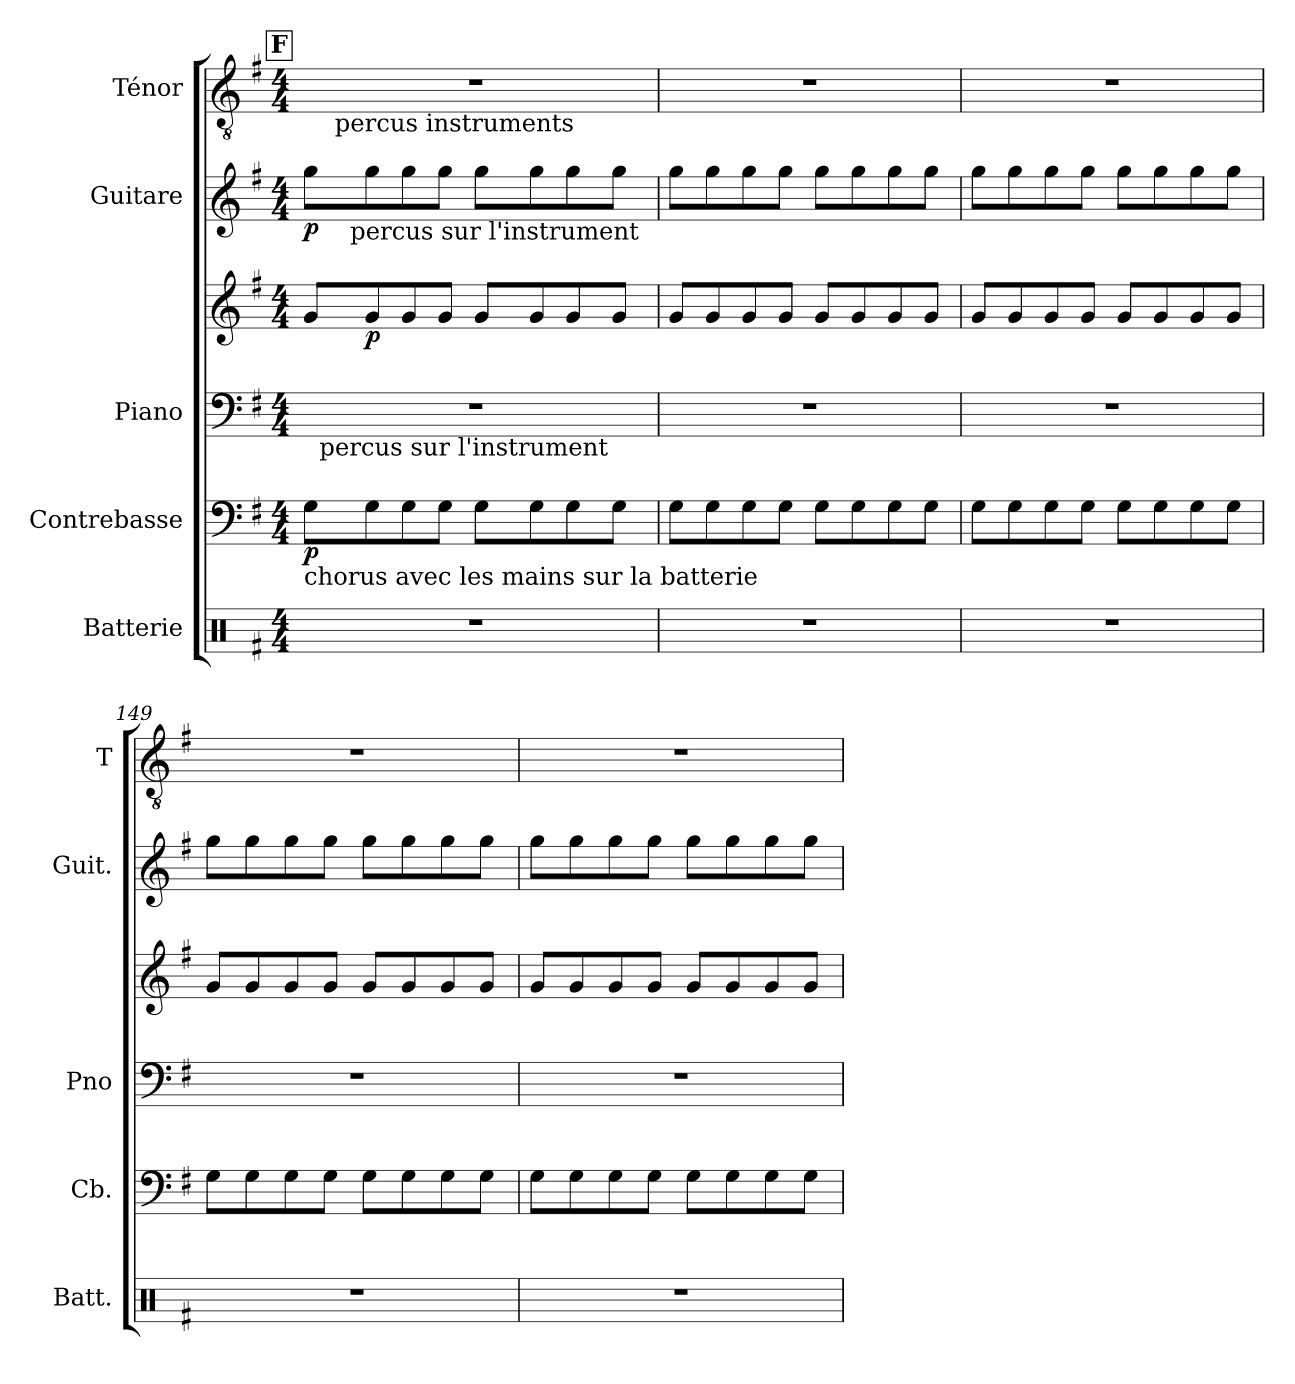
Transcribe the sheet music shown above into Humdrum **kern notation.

**kern	**kern	**dynam	**kern	**kern	**dynam	**kern	**dynam	**kern
*part5	*part4	*part4	*part3	*part3	*part3	*part2	*part2	*part1
*staff6	*staff5	*staff5	*staff4	*staff3	*staff3/4	*staff2	*staff2	*staff1
*I"Batterie	*I"Contrebasse	*	*I"Piano	*	*	*I"Guitare	*	*I"Ténor
*I'Batt.	*I'Cb.	*	*I'Pno	*	*	*I'Guit.	*	*I'T
*clefX	*clefF4	*	*clefF4	*clefG2	*	*clefG2	*	*clefGv2
*	*ITrd7c12	*	*	*	*	*ITrd7c12	*	*
*k[f#]	*k[f#]	*	*k[f#]	*k[f#]	*	*k[f#]	*	*k[f#]
*G:	*G:	*	*G:	*G:	*	*G:	*	*G:
*M4/4	*M4/4	*	*M4/4	*M4/4	*	*M4/4	*	*M4/4
!!LO:REH:place=s2:a:B:fs=11.2:t=F
=146	=146	=146	=146	=146	=146	=146	=146	=146
!	!LO:TX:b:t=chorus avec les mains sur la batterie	!	!	!	!	!	!	!
!	!LO:N:head=solid	!LO:DY:b	!	!LO:N:head=solid	!	!LO:N:head=solid	!LO:DY:b	!
*	*	*	*^	*	*	*^	*	*^
1r	8GG\L	p	1r	32ryy	8g/L	.	8g\L	16.ryy	p	1r	16ryy
!	!	!	!	!LO:TX:b:t=percus  sur l'instrument	!	!	!	!	!	!	!
.	.	.	.	2ryy	.	.	.	.	.	.	.
!	!	!	!	!	!	!	!	!	!	!	!LO:TX:b:t=percus instruments
.	.	.	.	.	.	.	.	.	.	.	2...ryy
!	!	!	!	!	!	!	!	!LO:TX:b:t=percus  sur l'instrument	!	!	!
.	.	.	.	.	.	.	.	2ryy	.	.	.
!	!LO:N:head=solid	!	!	!	!LO:N:head=solid	!LO:DY:b	!LO:N:head=solid	!	!	!	!
.	8GG\	.	.	.	8g/	p	8g\	.	.	.	.
!	!LO:N:head=solid	!	!	!	!LO:N:head=solid	!	!LO:N:head=solid	!	!	!	!
.	8GG\	.	.	.	8g/	.	8g\	.	.	.	.
!	!LO:N:head=solid	!	!	!	!LO:N:head=solid	!	!LO:N:head=solid	!	!	!	!
.	8GG\J	.	.	.	8g/J	.	8g\J	.	.	.	.
!	!LO:N:head=solid	!	!	!	!LO:N:head=solid	!	!LO:N:head=solid	!	!	!	!
.	8GG\L	.	.	.	8g/L	.	8g\L	.	.	.	.
.	.	.	.	4...ryy	.	.	.	.	.	.	.
.	.	.	.	.	.	.	.	4ryy	.	.	.
!	!LO:N:head=solid	!	!	!	!LO:N:head=solid	!	!LO:N:head=solid	!	!	!	!
.	8GG\	.	.	.	8g/	.	8g\	.	.	.	.
!	!LO:N:head=solid	!	!	!	!LO:N:head=solid	!	!LO:N:head=solid	!	!	!	!
.	8GG\	.	.	.	8g/	.	8g\	.	.	.	.
.	.	.	.	.	.	.	.	8ryy	.	.	.
!	!LO:N:head=solid	!	!	!	!LO:N:head=solid	!	!LO:N:head=solid	!	!	!	!
.	8GG\J	.	.	.	8g/J	.	8g\J	.	.	.	.
.	.	.	.	.	.	.	.	32ryy	.	.	.
=147	=147	=147	=147	=147	=147	=147	=147	=147	=147	=147	=147
!	!LO:N:head=solid	!	!	!	!LO:N:head=solid	!	!LO:N:head=solid	!	!	!	!
*	*	*	*	*	*	*	*v	*v	*	*	*
*	*	*	*v	*v	*	*	*	*	*v	*v
1r	8GG\L	.	1r	8g/L	.	8g\L	.	1r
!	!LO:N:head=solid	!	!	!LO:N:head=solid	!	!LO:N:head=solid	!	!
.	8GG\	.	.	8g/	.	8g\	.	.
!	!LO:N:head=solid	!	!	!LO:N:head=solid	!	!LO:N:head=solid	!	!
.	8GG\	.	.	8g/	.	8g\	.	.
!	!LO:N:head=solid	!	!	!LO:N:head=solid	!	!LO:N:head=solid	!	!
.	8GG\J	.	.	8g/J	.	8g\J	.	.
!	!LO:N:head=solid	!	!	!LO:N:head=solid	!	!LO:N:head=solid	!	!
.	8GG\L	.	.	8g/L	.	8g\L	.	.
!	!LO:N:head=solid	!	!	!LO:N:head=solid	!	!LO:N:head=solid	!	!
.	8GG\	.	.	8g/	.	8g\	.	.
!	!LO:N:head=solid	!	!	!LO:N:head=solid	!	!LO:N:head=solid	!	!
.	8GG\	.	.	8g/	.	8g\	.	.
!	!LO:N:head=solid	!	!	!LO:N:head=solid	!	!LO:N:head=solid	!	!
.	8GG\J	.	.	8g/J	.	8g\J	.	.
=148	=148	=148	=148	=148	=148	=148	=148	=148
!	!LO:N:head=solid	!	!	!LO:N:head=solid	!	!LO:N:head=solid	!	!
1r	8GG\L	.	1r	8g/L	.	8g\L	.	1r
!	!LO:N:head=solid	!	!	!LO:N:head=solid	!	!LO:N:head=solid	!	!
.	8GG\	.	.	8g/	.	8g\	.	.
!	!LO:N:head=solid	!	!	!LO:N:head=solid	!	!LO:N:head=solid	!	!
.	8GG\	.	.	8g/	.	8g\	.	.
!	!LO:N:head=solid	!	!	!LO:N:head=solid	!	!LO:N:head=solid	!	!
.	8GG\J	.	.	8g/J	.	8g\J	.	.
!	!LO:N:head=solid	!	!	!LO:N:head=solid	!	!LO:N:head=solid	!	!
.	8GG\L	.	.	8g/L	.	8g\L	.	.
!	!LO:N:head=solid	!	!	!LO:N:head=solid	!	!LO:N:head=solid	!	!
.	8GG\	.	.	8g/	.	8g\	.	.
!	!LO:N:head=solid	!	!	!LO:N:head=solid	!	!LO:N:head=solid	!	!
.	8GG\	.	.	8g/	.	8g\	.	.
!	!LO:N:head=solid	!	!	!LO:N:head=solid	!	!LO:N:head=solid	!	!
.	8GG\J	.	.	8g/J	.	8g\J	.	.
!!LO:LB:g=z
=149	=149	=149	=149	=149	=149	=149	=149	=149
!	!LO:N:head=solid	!	!	!LO:N:head=solid	!	!LO:N:head=solid	!	!
1r	8GG\L	.	1r	8g/L	.	8g\L	.	1r
!	!LO:N:head=solid	!	!	!LO:N:head=solid	!	!LO:N:head=solid	!	!
.	8GG\	.	.	8g/	.	8g\	.	.
!	!LO:N:head=solid	!	!	!LO:N:head=solid	!	!LO:N:head=solid	!	!
.	8GG\	.	.	8g/	.	8g\	.	.
!	!LO:N:head=solid	!	!	!LO:N:head=solid	!	!LO:N:head=solid	!	!
.	8GG\J	.	.	8g/J	.	8g\J	.	.
!	!LO:N:head=solid	!	!	!LO:N:head=solid	!	!LO:N:head=solid	!	!
.	8GG\L	.	.	8g/L	.	8g\L	.	.
!	!LO:N:head=solid	!	!	!LO:N:head=solid	!	!LO:N:head=solid	!	!
.	8GG\	.	.	8g/	.	8g\	.	.
!	!LO:N:head=solid	!	!	!LO:N:head=solid	!	!LO:N:head=solid	!	!
.	8GG\	.	.	8g/	.	8g\	.	.
!	!LO:N:head=solid	!	!	!LO:N:head=solid	!	!LO:N:head=solid	!	!
.	8GG\J	.	.	8g/J	.	8g\J	.	.
=150	=150	=150	=150	=150	=150	=150	=150	=150
!	!LO:N:head=solid	!	!	!LO:N:head=solid	!	!LO:N:head=solid	!	!
1r	8GG\L	.	1r	8g/L	.	8g\L	.	1r
!	!LO:N:head=solid	!	!	!LO:N:head=solid	!	!LO:N:head=solid	!	!
.	8GG\	.	.	8g/	.	8g\	.	.
!	!LO:N:head=solid	!	!	!LO:N:head=solid	!	!LO:N:head=solid	!	!
.	8GG\	.	.	8g/	.	8g\	.	.
!	!LO:N:head=solid	!	!	!LO:N:head=solid	!	!LO:N:head=solid	!	!
.	8GG\J	.	.	8g/J	.	8g\J	.	.
!	!LO:N:head=solid	!	!	!LO:N:head=solid	!	!LO:N:head=solid	!	!
.	8GG\L	.	.	8g/L	.	8g\L	.	.
!	!LO:N:head=solid	!	!	!LO:N:head=solid	!	!LO:N:head=solid	!	!
.	8GG\	.	.	8g/	.	8g\	.	.
!	!LO:N:head=solid	!	!	!LO:N:head=solid	!	!LO:N:head=solid	!	!
.	8GG\	.	.	8g/	.	8g\	.	.
!	!LO:N:head=solid	!	!	!LO:N:head=solid	!	!LO:N:head=solid	!	!
.	8GG\J	.	.	8g/J	.	8g\J	.	.
=	=	=	=	=	=	=	=	=
*-	*-	*-	*-	*-	*-	*-	*-	*-
